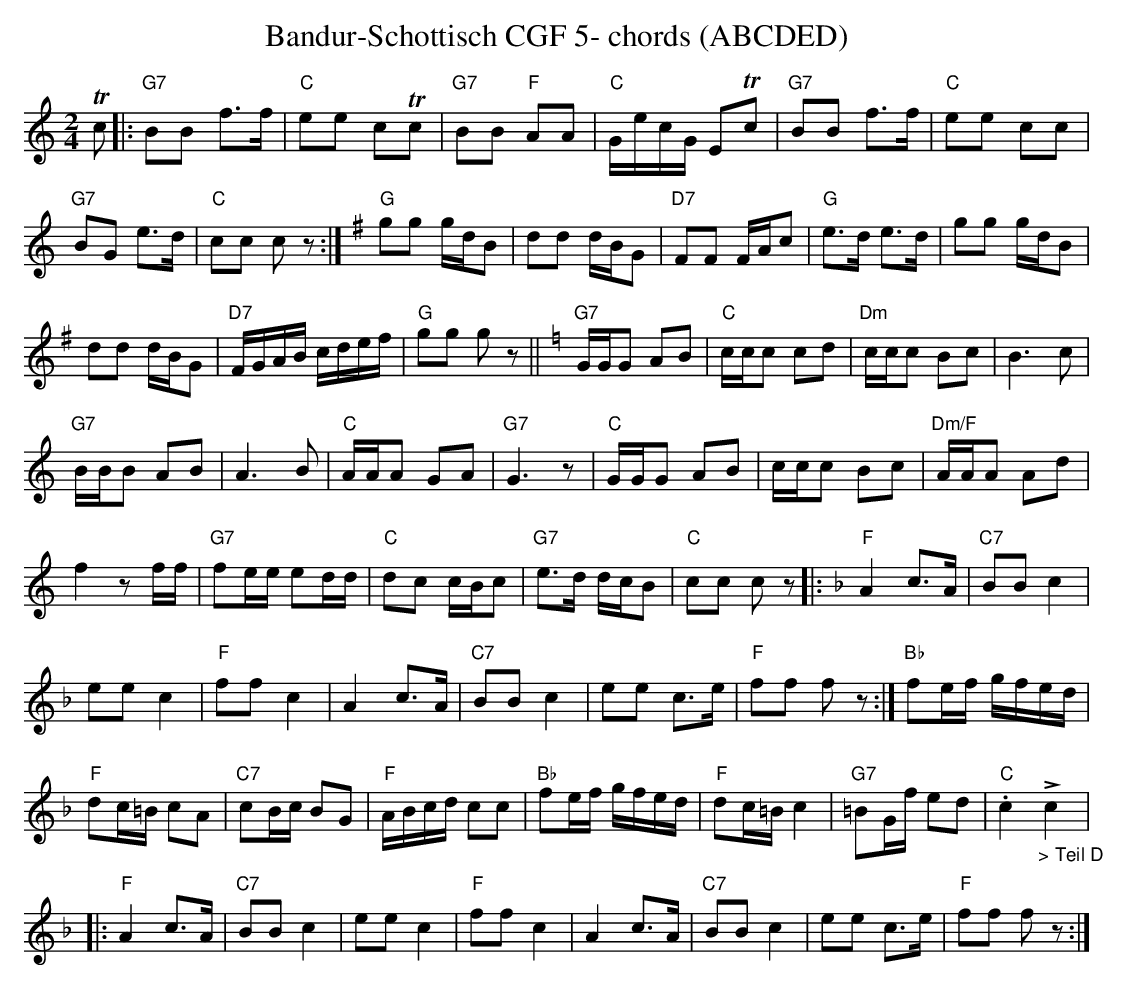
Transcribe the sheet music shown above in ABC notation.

X:1
T:Bandur-Schottisch CGF 5- chords (ABCDED)
M:2/4
L:1/16
K:Cmaj%%MIDI gchordon
Tc2 |: "G7"B2B2 f3f | "C"e2e2 c2Tc2 | "G7"B2B2 "F"A2A2 | "C"GecG E2Tc2 | "G7"B2B2 f3f | "C"e2e2 c2c2 |
"G7"B2G2 e3d | "C"c2c2 c2z2 :|[K:Gmaj] "G"g2g2 gdB2 | d2d2 dBG2 | "D7"F2F2 FAc2 | "G"e3d e3d | g2g2 gdB2 |
d2d2 dBG2 | "D7"FGAB cdef | "G"g2g2 g2z2 || [K:Cmaj] "G7"GGG2 A2B2 | "C"ccc2 c2d2 | "Dm"ccc2 B2c2 | B6c2 |
"G7"BBB2 A2B2 | A6B2 | "C"AAA2 G2A2 | "G7"G6z2 | "C"GGG2 A2B2 | ccc2 B2c2 | "Dm/F"AAA2 A2d2 |
f4z2ff | "G7"f2ee e2dd | "C"d2c2 cBc2 | "G7"e3d dcB2 | "C"c2c2 c2z2 [K:Fmaj] |: "F"A4 c3A | "C7"B2B2c4 |
e2e2c4 | "F"f2f2c4 | A4c3A | "C7"B2B2c4 | e2e2 c3e | "F"f2f2 f2z2 :| "Bb"f2ef gfed |
"F"d2c=B c2A2 | "C7"c2Bc B2G2 | "F"ABcd c2c2 | "Bb"f2ef gfed | "F"d2c=Bc4 | "G7"=B2Gf e2d2 | "C".c4"_> Teil D"!>!c4 |:
"F"A4 c3A | "C7"B2B2c4 | e2e2c4 | "F"f2f2c4 | A4c3A | "C7"B2B2c4 | e2e2 c3e | "F"f2f2 f2z2 :|
